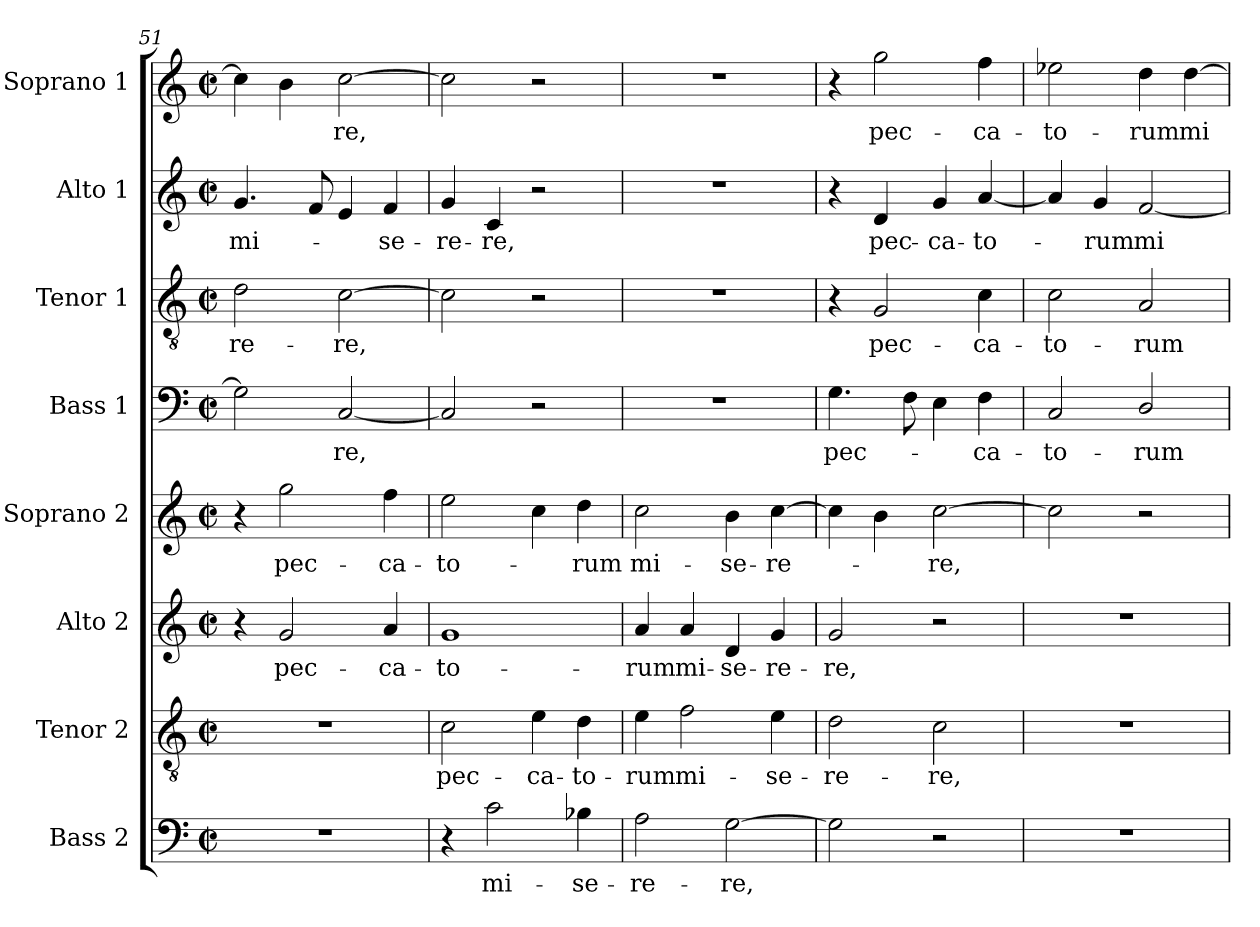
**kern	**text	**kern	**text	**kern	**text	**kern	**text	**kern	**text	**kern	**text	**kern	**text	**kern	**text
*part8	*part8	*part7	*part7	*part6	*part6	*part5	*part5	*part4	*part4	*part3	*part3	*part2	*part2	*part1	*part1
*staff8	*staff8	*staff7	*staff7	*staff6	*staff6	*staff5	*staff5	*staff4	*staff4	*staff3	*staff3	*staff2	*staff2	*staff1	*staff1
*I"Bass 2	*	*I"Tenor 2	*	*I"Alto 2	*	*I"Soprano 2	*	*I"Bass 1	*	*I"Tenor 1	*	*I"Alto 1	*	*I"Soprano 1	*
*I'B2	*	*I'T2	*	*I'A2	*	*I'S2	*	*I'B1	*	*I'T1	*	*I'A1	*	*I'S1	*
*clefF4	*	*clefGv2	*	*clefG2	*	*clefG2	*	*clefF4	*	*clefGv2	*	*clefG2	*	*clefG2	*
*k[]	*	*k[]	*	*k[]	*	*k[]	*	*k[]	*	*k[]	*	*k[]	*	*k[]	*
*C:	*	*C:	*	*C:	*	*C:	*	*C:	*	*C:	*	*C:	*	*C:	*
*M2/2	*	*M2/2	*	*M2/2	*	*M2/2	*	*M2/2	*	*M2/2	*	*M2/2	*	*M2/2	*
*met(c|)	*	*met(c|)	*	*met(c|)	*	*met(c|)	*	*met(c|)	*	*met(c|)	*	*met(c|)	*	*met(c|)	*
=51	=51	=51	=51	=51	=51	=51	=51	=51	=51	=51	=51	=51	=51	=51	=51
1r	.	1r	.	4r	.	4r	.	2G\]	.	2d\	-re-	4.g/	mi-	4cc\]	.
.	.	.	.	2g/	pec-	2gg\	pec-	.	.	.	.	.	.	4b\	.
.	.	.	.	.	.	.	.	.	.	.	.	8f/	.	.	.
.	.	.	.	.	.	.	.	[2C/	-re,	[2c\	-re,	4e/	.	[2cc\	-re,
.	.	.	.	4a/	-ca-	4ff\	-ca-	.	.	.	.	4f/	-se-	.	.
=52	=52	=52	=52	=52	=52	=52	=52	=52	=52	=52	=52	=52	=52	=52	=52
4r	.	2c\	pec-	1g	-to-	2ee\	-to-	2C/]	.	2c\]	.	4g/	-re-	2cc\]	.
2c\	mi-	.	.	.	.	.	.	.	.	.	.	4c/	-re,	.	.
.	.	4e\	-ca-	.	.	4cc\	.	2r	.	2r	.	2r	.	2r	.
4B-X\	-se-	4d\	-to-	.	.	4dd\	-rum	.	.	.	.	.	.	.	.
=53	=53	=53	=53	=53	=53	=53	=53	=53	=53	=53	=53	=53	=53	=53	=53
2A\	-re-	4e\	-rum	4a/	-rum	2cc\	mi-	1r	.	1r	.	1r	.	1r	.
.	.	2f\	mi-	4a/	mi-	.	.	.	.	.	.	.	.	.	.
[2G\	-re,	.	.	4d/	-se-	4b\	-se-	.	.	.	.	.	.	.	.
.	.	4e\	-se-	4g/	-re-	[>4cc\	-re-	.	.	.	.	.	.	.	.
=54	=54	=54	=54	=54	=54	=54	=54	=54	=54	=54	=54	=54	=54	=54	=54
2G\]	.	2d\	-re-	2g/	-re,	4cc\]	.	4.G\	pec-	4r	.	4r	.	4r	.
.	.	.	.	.	.	4b\	.	.	.	2G/	pec-	4d/	pec-	2gg\	pec-
.	.	.	.	.	.	.	.	8F\	.	.	.	.	.	.	.
2r	.	2c\	-re,	2r	.	[>2cc\	-re,	4E\	.	.	.	4g/	-ca-	.	.
.	.	.	.	.	.	.	.	4F\	-ca-	4c\	-ca-	[<4a/	-to-	4ff\	-ca-
=55	=55	=55	=55	=55	=55	=55	=55	=55	=55	=55	=55	=55	=55	=55	=55
1r	.	1r	.	1r	.	2cc\]	.	2C/	-to-	2c\	-to-	4a/]	.	2ee-X\	-to-
.	.	.	.	.	.	.	.	.	.	.	.	4g/	-rum	.	.
.	.	.	.	.	.	2r	.	2D/	-rum	2A/	-rum	[2f/	mi-	4dd\	-rum
.	.	.	.	.	.	.	.	.	.	.	.	.	.	[>4dd\	mi-
=	=	=	=	=	=	=	=	=	=	=	=	=	=	=	=
*-	*-	*-	*-	*-	*-	*-	*-	*-	*-	*-	*-	*-	*-	*-	*-
